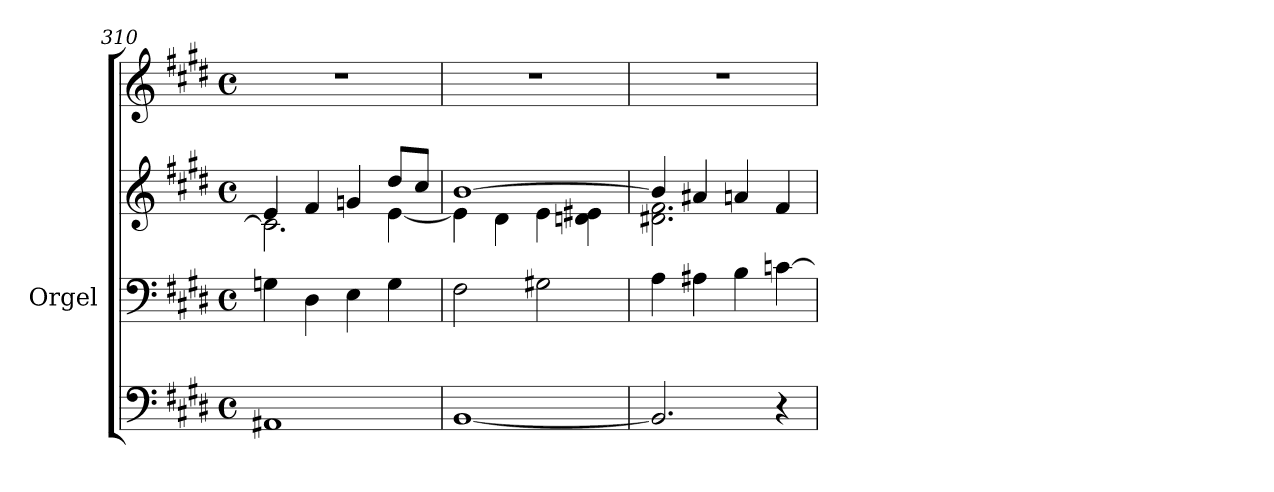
**kern	**kern	**kern	**kern
*part3	*part2	*part2	*part1
*staff4	*staff3	*staff2	*staff1
*	*I"Orgel	*	*
*	*I'Org.	*	*
*clefF4	*clefF4	*clefG2	*clefG2
*k[f#c#g#d#]	*k[f#c#g#d#]	*k[f#c#g#d#]	*k[f#c#g#d#]
*E:	*E:	*E:	*E:
*M4/4	*M4/4	*M4/4	*M4/4
*met(c)	*met(c)	*met(c)	*met(c)
=310	=310	=310	=310
*	*	*^	*
1AA#X	4Gn\	4e/	2.c#\]	1r
.	4D#\	4f#/	.	.
.	4E\	4gn/	.	.
.	4G\	8dd#/L	[<4e\	.
.	.	8cc#/J	.	.
=311	=311	=311	=311	=311
[1BB	2F#\	[>1b	4e\]	1r
.	.	.	4d#\	.
.	2G#X\	.	4e\	.
.	.	.	4dn\ 4e#X\	.
!!LO:LB:g=z
=312	=312	=312	=312	=312
2.BB/]	4A\	4b/]	2.d#X\ 2.f#\	1r
.	4A#X\	4a#X/	.	.
.	4B\	4an/	.	.
4r	[4cn\	4f#/	4ryy	.
*	*	*v	*v	*
=	=	=	=
*-	*-	*-	*-
